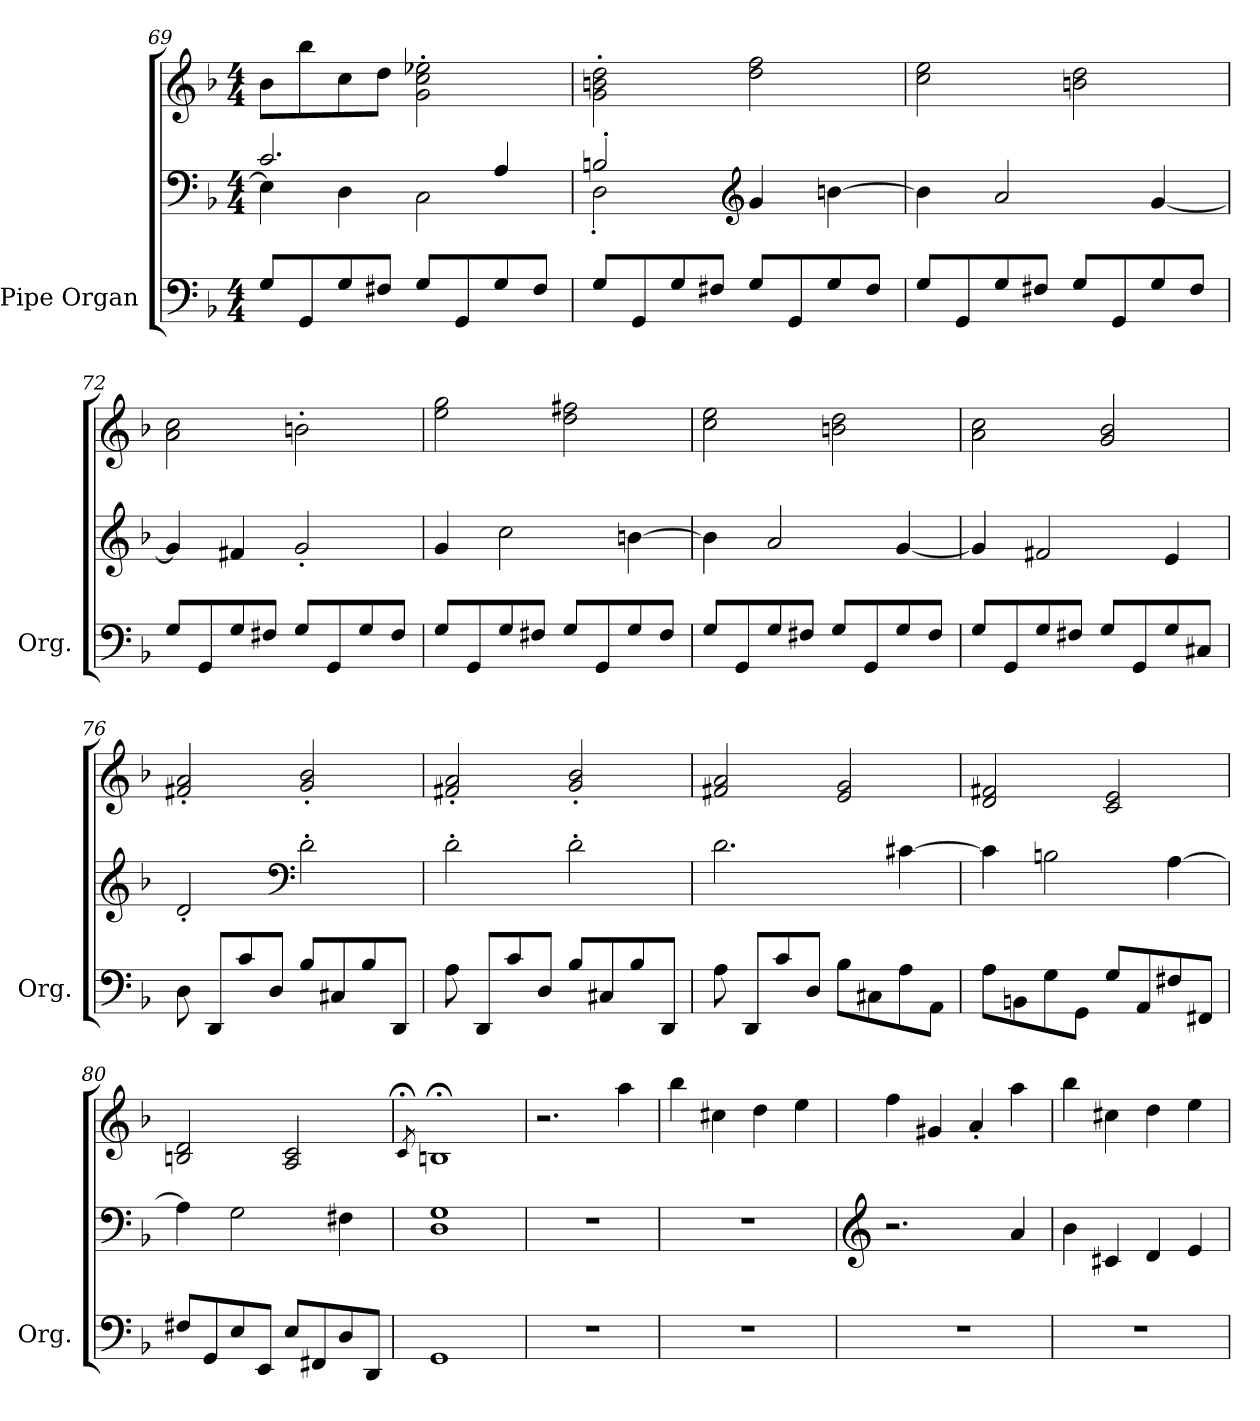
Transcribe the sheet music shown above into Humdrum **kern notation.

**kern	**kern	**kern
*part1	*part1	*part1
*staff3	*staff2	*staff1
*I"Pipe Organ	*	*
*I'Org.	*	*
!!LO:LB:g=z
*clefF4	*clefF4	*clefG2
*k[b-]	*k[b-]	*k[b-]
*M4/4	*M4/4	*M4/4
=69	=69	=69
*	*^	*
8G/L	2.c/	4E\]	8b-\L
8GG/	.	.	8bb-\
8G/	.	4D\	8cc\
8F#X/J	.	.	8dd\J
8G/L	.	2C\	2g\' 2cc\' 2ee-X\'
8GG/	.	.	.
8G/	4A/	.	.
8F#/J	.	.	.
=70	=70	=70	=70
8G/L	2Bn'/	2D'\	2g\' 2bn\' 2dd\'
8GG/	.	.	.
8G/	.	.	.
8F#X/J	.	.	.
*	*clefG2	*	*
8G/L	4g/	2ryy	2dd\ 2ff\
8GG/	.	.	.
8G/	[4bn\	.	.
8F#/J	.	.	.
*	*v	*v	*
=71	=71	=71
8G/L	4b\]	2cc\ 2ee\
8GG/	.	.
8G/	2a/	.
8F#X/J	.	.
8G/L	.	2bn\ 2dd\
8GG/	.	.
8G/	[4g/	.
8F#/J	.	.
=72	=72	=72
8G/L	4g/]	2a\ 2cc\
8GG/	.	.
8G/	4f#X/	.
8F#X/J	.	.
8G/L	2g'/	2bn'\
8GG/	.	.
8G/	.	.
8F#/J	.	.
=73	=73	=73
8G/L	4g/	2ee\ 2gg\
8GG/	.	.
8G/	2cc\	.
8F#X/J	.	.
8G/L	.	2dd\ 2ff#X\
8GG/	.	.
8G/	[4bn\	.
8F#/J	.	.
!!LO:LB:g=z
=74	=74	=74
8G/L	4b\]	2cc\ 2ee\
8GG/	.	.
8G/	2a/	.
8F#X/J	.	.
8G/L	.	2bn\ 2dd\
8GG/	.	.
8G/	[4g/	.
8F#/J	.	.
=75	=75	=75
8G/L	4g/]	2a\ 2cc\
8GG/	.	.
8G/	2f#X/	.
8F#X/J	.	.
8G/L	.	2g/ 2b-/
8GG/	.	.
8G/	4e/	.
8C#X/J	.	.
=76	=76	=76
8D\	2d'/	2f#X/' 2a/'
8DD/L	.	.
8c/	.	.
8D/J	.	.
*	*clefF4	*
8B-/L	2d'\	2g/' 2b-/'
8C#X/	.	.
8B-/	.	.
8DD/J	.	.
=77	=77	=77
8A\	2d'\	2f#X/' 2a/'
8DD/L	.	.
8c/	.	.
8D/J	.	.
8B-/L	2d'\	2g/' 2b-/'
8C#X/	.	.
8B-/	.	.
8DD/J	.	.
=78	=78	=78
8A\	2.d\	2f#X/ 2a/
8DD/L	.	.
8c/	.	.
8D/J	.	.
8B-\L	.	2e/ 2g/
8C#X\	.	.
8A\	[4c#X\	.
8AA\J	.	.
!!LO:PB:g=z
=79	=79	=79
8A\L	4c#\]	2d/ 2f#X/
8BBn\	.	.
8G\	2Bn\	.
8GG\J	.	.
8G/L	.	2c/ 2e/
8AA/	.	.
8F#X/	[4A\	.
8FF#X/J	.	.
=80	=80	=80
8F#X/L	4A\]	2Bn/ 2d/
8GG/	.	.
8E/	2G\	.
8EE/J	.	.
8E/L	.	2A/ 2c/
8FF#X/	.	.
8D/	4F#X\	.
8DD/J	.	.
=81	=81	=81
.	.	8qc;</
*	*^	*
1GG	1G	1D	1Bn;<
*	*v	*v	*
=82	=82	=82
1r	1r	2.r
*	*	*MM144
.	.	4aa\
=83	=83	=83
1r	1r	4bb-\
.	.	4cc#X\
.	.	4dd\
.	.	4ee\
=84	=84	=84
*	*clefG2	*
1r	2.r	4ff\
.	.	4g#X/
.	.	4a'/
.	4a/	4aa\
=85	=85	=85
1r	4b-\	4bb-\
.	4c#X/	4cc#X\
.	4d/	4dd\
.	4e/	4ee\
=	=	=
*-	*-	*-
